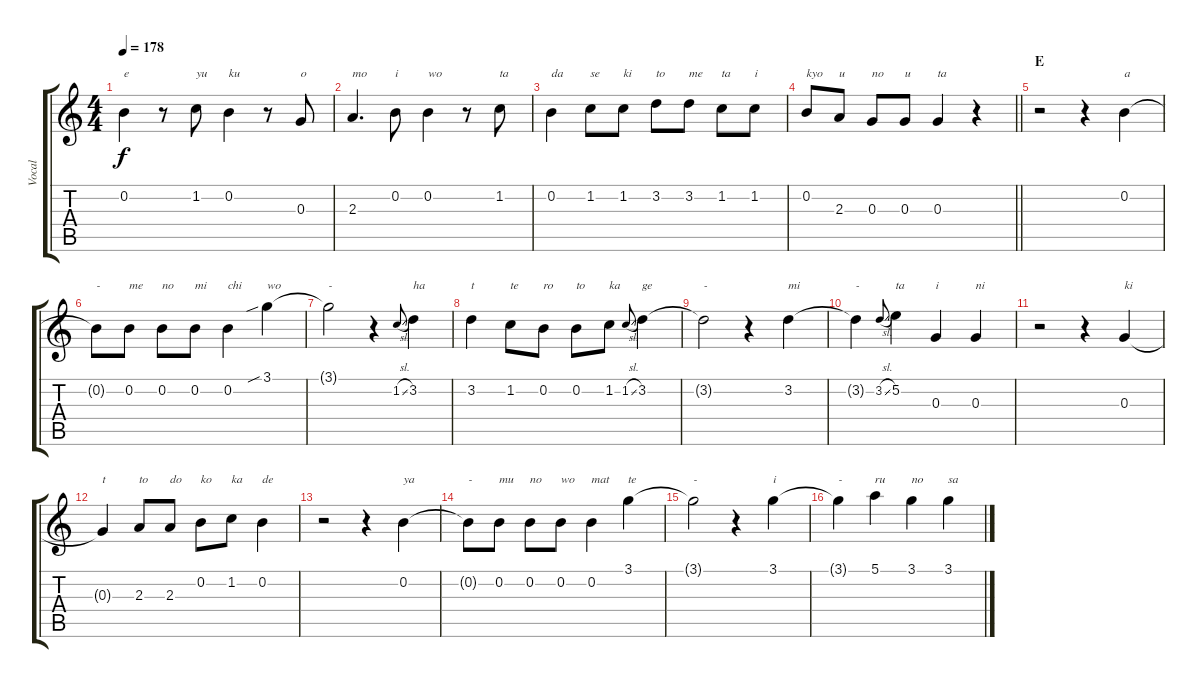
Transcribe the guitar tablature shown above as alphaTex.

\track ("Vocal" "Vocal") {instrument contrabass}
\staff {score tabs}
\tuning (E4 B3 G3 D3 A2 E2) {hide}
\ts (4 4)
\tempo 178
\clef g2
\ks c
0.2.4{txt "e" dy f} r.8 1.2.8{txt "yu"} 0.2.4{txt "ku"} r.8 0.3.8{txt "o"} |
2.3.4{d txt "mo"} 0.2.8{txt "i"} 0.2.4{txt "wo"} r.8 1.2.8{txt "ta"} |
0.2.4{txt "da"} 1.2.8{txt "se"} 1.2.8{txt "ki"} 3.2.8{txt "to"} 3.2.8{txt "me"} 1.2.8{txt "ta"} 1.2.8{txt "i"} |
\barLineRight lightlight
0.2.8{txt "kyo"} 2.3.8{txt "u"} 0.3.8{txt "no"} 0.3.8{txt "u"} 0.3.4{txt "ta"} r.4 |
\section ("" "E")
r.2 r.4 0.2.4{txt "a"} |
0.2{t}.8{txt "-"} 0.2.8{txt "me"} 0.2.8{txt "no"} 0.2.8{txt "mi"} 0.2.4{txt "chi"} 3.1{sib}.4{txt "wo"} |
3.1{t}.2{txt "-"} r.4 1.2{sl}.8{gr onbeat} 3.2.4{txt "ha"} |
3.2.4{txt "t"} 1.2.8{txt "te"} 0.2.8{txt "ro"} 0.2.8{txt "to"} 1.2.8{txt "ka"} 1.2{sl}.8{gr onbeat} 3.2.4{txt "ge"} |
3.2{t}.2{txt "-"} r.4 3.2.4{txt "mi"} |
3.2{t}.4{txt "-"} 3.2{sl}.8{gr onbeat} 5.2.4{txt "ta"} 0.3.4{txt "i"} 0.3.4{txt "ni"} |
r.2 r.4 0.3.4{txt "ki"} |
0.3{t}.4{txt "t"} 2.3.8{txt "to"} 2.3.8{txt "do"} 0.2.8{txt "ko"} 1.2.8{txt "ka"} 0.2.4{txt "de"} |
r.2 r.4 0.2.4{txt "ya"} |
0.2{t}.8{txt "-"} 0.2.8{txt "mu"} 0.2.8{txt "no"} 0.2.8{txt "wo"} 0.2.4{txt "mat"} 3.1.4{txt "te"} |
3.1{t}.2{txt "-"} r.4 3.1.4{txt "i"} |
3.1{t}.4{txt "-"} 5.1.4{txt "ru"} 3.1.4{txt "no"} 3.1.4{txt "sa"}
